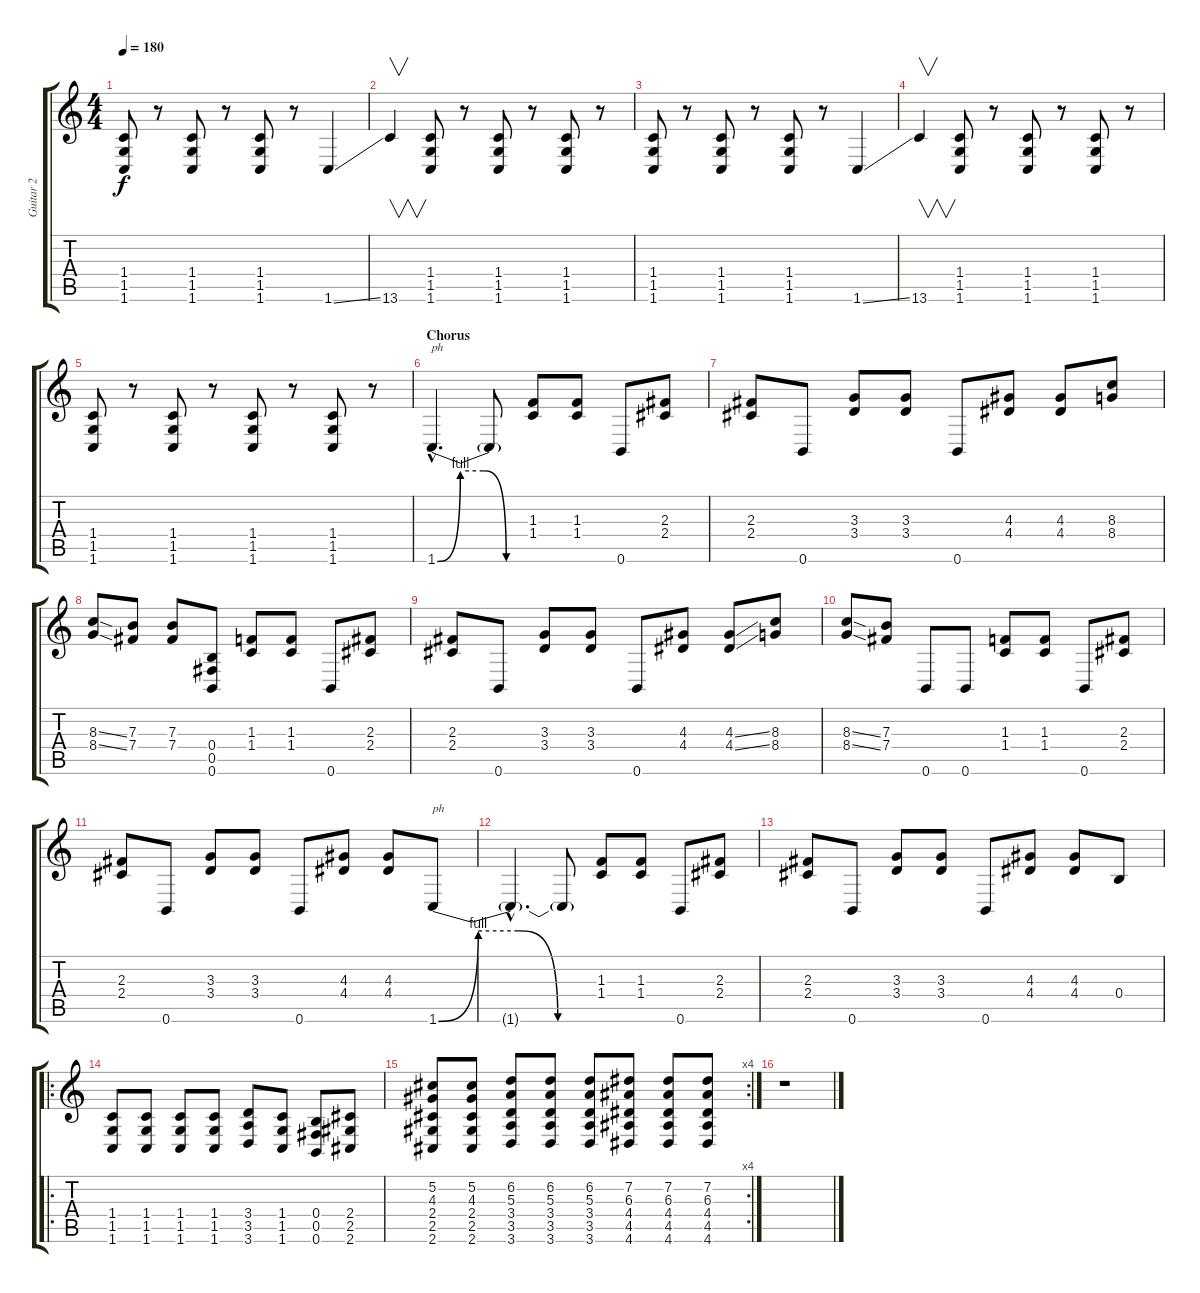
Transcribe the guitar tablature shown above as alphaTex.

\track ("Guitar 2" "Guitar 2") {instrument distortionguitar}
\staff {score tabs}
\tuning (Db4 Ab3 E3 B2 Gb2 B1) {hide}
\ts (4 4)
\tempo 180
\clef g2
\ks c
(1.4 1.5 1.6).8{dy f} r.8 (1.4 1.5 1.6).8 r.8 (1.4 1.5 1.6).8 r.8 1.6{ss}.4 |
13.6.4{v} (1.4 1.5 1.6).8 r.8 (1.4 1.5 1.6).8 r.8 (1.4 1.5 1.6).8 r.8 |
(1.4 1.5 1.6).8 r.8 (1.4 1.5 1.6).8 r.8 (1.4 1.5 1.6).8 r.8 1.6{ss}.4 |
13.6.4{v} (1.4 1.5 1.6).8 r.8 (1.4 1.5 1.6).8 r.8 (1.4 1.5 1.6).8 r.8 |
(1.4 1.5 1.6).8 r.8 (1.4 1.5 1.6).8 r.8 (1.4 1.5 1.6).8 r.8 (1.4 1.5 1.6).8 r.8 |
\section ("" "Chorus")
1.6{be (custom 0 0 15 4 30 4 45 0 60 0) hac}.4{d txt "ph"} 1.6{t}.8 (1.3 1.4).8 (1.3 1.4).8 0.6.8 (2.3 2.4).8 |
(2.3 2.4).8 0.6.8 (3.3 3.4).8 (3.3 3.4).8 0.6.8 (4.3 4.4).8 (4.3 4.4).8 (8.3 8.4).8 |
(8.3{ss} 8.4{ss}).8 (7.3 7.4).8 (7.3 7.4).8 (0.4 0.5 0.6).8 (1.3 1.4).8 (1.3 1.4).8 0.6.8 (2.3 2.4).8 |
(2.3 2.4).8 0.6.8 (3.3 3.4).8 (3.3 3.4).8 0.6.8 (4.3 4.4).8 (4.3{ss} 4.4{ss}).8 (8.3 8.4).8 |
(8.3{ss} 8.4{ss}).8 (7.3 7.4).8 0.6.8 0.6.8 (1.3 1.4).8 (1.3 1.4).8 0.6.8 (2.3 2.4).8 |
(2.3 2.4).8 0.6.8 (3.3 3.4).8 (3.3 3.4).8 0.6.8 (4.3 4.4).8 (4.3 4.4).8 1.6{be (custom 0 0 15 4 30 4 45 0 60 0)}.8{txt "ph"} |
1.6{hac t}.4{d} 1.6{t}.8 (1.3 1.4).8 (1.3 1.4).8 0.6.8 (2.3 2.4).8 |
(2.3 2.4).8 0.6.8 (3.3 3.4).8 (3.3 3.4).8 0.6.8 (4.3 4.4).8 (4.3 4.4).8 0.4.8 |
\ro
(1.4 1.5 1.6).8 (1.4 1.5 1.6).8 (1.4 1.5 1.6).8 (1.4 1.5 1.6).8 (3.4 3.5 3.6).8 (1.4 1.5 1.6).8 (0.4 0.5 0.6).8 (2.4 2.5 2.6).8 |
\rc 4
(5.2 4.3 2.4 2.5 2.6).8 (5.2 4.3 2.4 2.5 2.6).8 (6.2 5.3 3.4 3.5 3.6).8 (6.2 5.3 3.4 3.5 3.6).8 (6.2 5.3 3.4 3.5 3.6).8 (7.2 6.3 4.4 4.5 4.6).8 (7.2 6.3 4.4 4.5 4.6).8 (7.2 6.3 4.4 4.5 4.6).8 |
r.1
